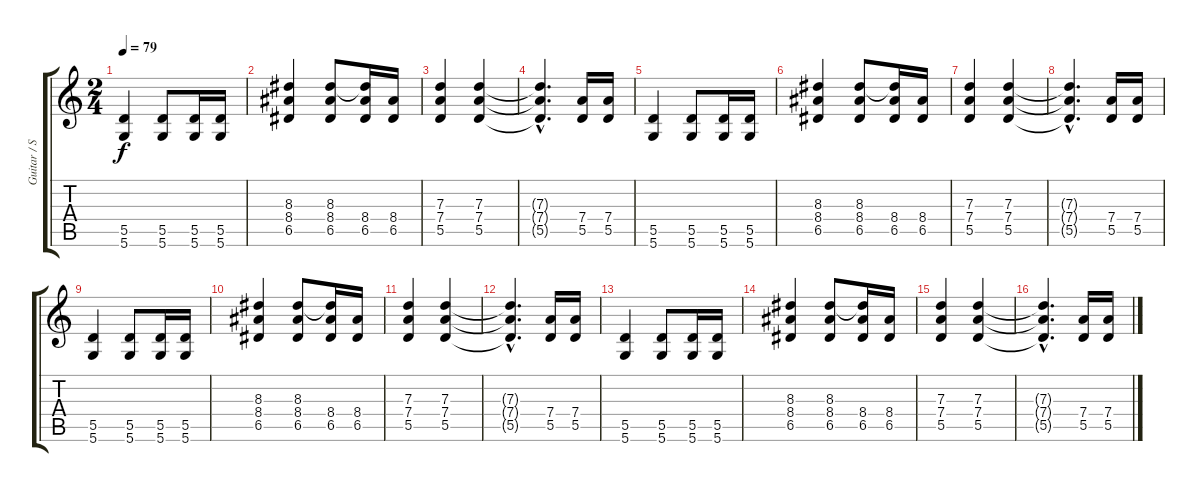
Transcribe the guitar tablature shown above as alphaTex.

\track ("Guitar / Steph Carpenter" "Guitar / S") {instrument distortionguitar}
\staff {score tabs}
\tuning (E4 B3 G3 D3 A2 D2) {hide}
\ts (2 4)
\tempo 79
\clef g2
\ks c
(5.5 5.6).4{dy f} (5.5 5.6).8 (5.5 5.6).16 (5.5 5.6).16 |
(8.3 8.4 6.5).4 (8.3 8.4 6.5).8 (8.3{t} 8.4 6.5).16 (8.4 6.5).16 |
(7.3 7.4 5.5).4 (7.3 7.4 5.5).4 |
(7.3{hac t} 7.4{hac t} 5.5{hac t}).4{d} (7.4 5.5).16 (7.4 5.5).16 |
(5.5 5.6).4 (5.5 5.6).8 (5.5 5.6).16 (5.5 5.6).16 |
(8.3 8.4 6.5).4 (8.3 8.4 6.5).8 (8.3{t} 8.4 6.5).16 (8.4 6.5).16 |
(7.3 7.4 5.5).4 (7.3 7.4 5.5).4 |
(7.3{hac t} 7.4{hac t} 5.5{hac t}).4{d} (7.4 5.5).16 (7.4 5.5).16 |
(5.5 5.6).4 (5.5 5.6).8 (5.5 5.6).16 (5.5 5.6).16 |
(8.3 8.4 6.5).4 (8.3 8.4 6.5).8 (8.3{t} 8.4 6.5).16 (8.4 6.5).16 |
(7.3 7.4 5.5).4 (7.3 7.4 5.5).4 |
(7.3{hac t} 7.4{hac t} 5.5{hac t}).4{d} (7.4 5.5).16 (7.4 5.5).16 |
(5.5 5.6).4 (5.5 5.6).8 (5.5 5.6).16 (5.5 5.6).16 |
(8.3 8.4 6.5).4 (8.3 8.4 6.5).8 (8.3{t} 8.4 6.5).16 (8.4 6.5).16 |
(7.3 7.4 5.5).4 (7.3 7.4 5.5).4 |
(7.3{hac t} 7.4{hac t} 5.5{hac t}).4{d} (7.4 5.5).16 (7.4 5.5).16
